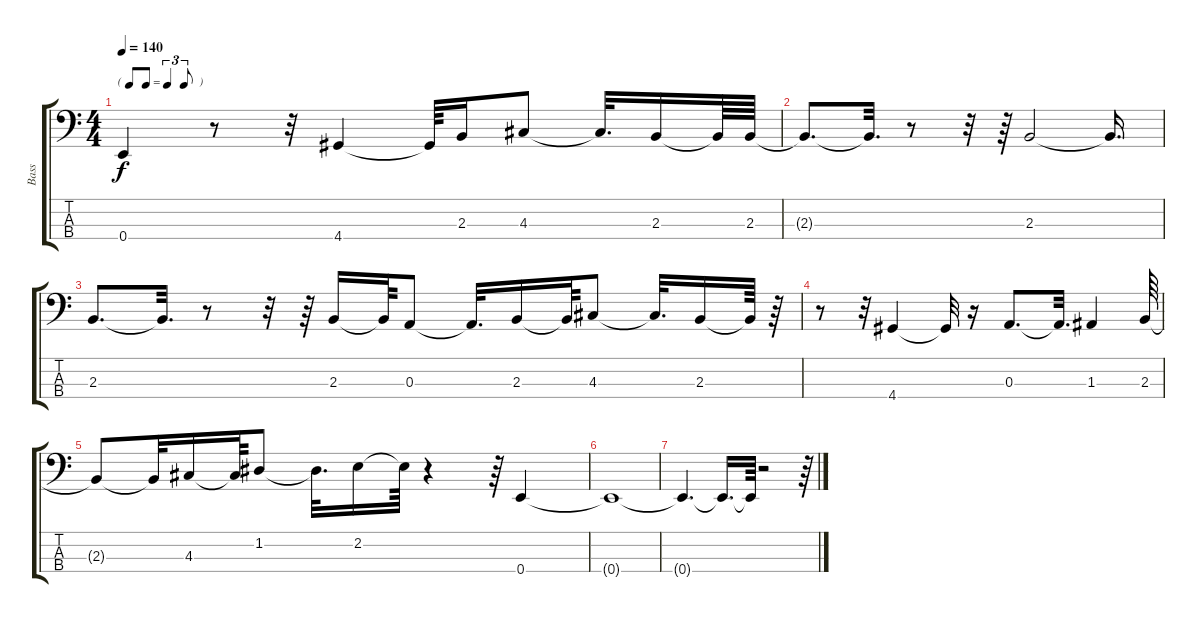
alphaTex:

\track ("Bass" "Bass") {instrument electricbassfinger}
\staff {score tabs}
\tuning (G2 D2 A1 E1) {hide}
\ts (4 4)
\tf triplet8th
\tempo 140
\clef f4
\ks c
0.4.4{dy f} r.8 r.32 4.4.4 4.4{t}.64 2.3.16 4.3.8 4.3{t}.32{d} 2.3.16 2.3{t}.64 2.3.64 |
2.3{t}.8{d} 2.3{t}.32{d} r.8 r.32 r.64 2.3.2 2.3{t}.16{d} |
2.3.8{d} 2.3{t}.32{d} r.8 r.32 r.64 2.3.16 2.3{t}.64 0.3.8 0.3{t}.32{d} 2.3.16 2.3{t}.64 4.3.8 4.3{t}.32{d} 2.3.16 2.3{t}.64 r.64 |
r.8 r.32 4.4.4 4.4{t}.32 r.16 0.3.8{d} 0.3{t}.32{d} 1.3.4 2.3.64 |
2.3{t}.8 2.3{t}.32 4.3.16 4.3{t}.64 1.2.8 1.2{t}.32{d} 2.2.16 2.2{t}.64 r.4 r.64 0.4.4 |
0.4{t}.1 |
0.4{t}.4{d} 0.4{t}.16{d} 0.4{t}.64 r.2 r.64
